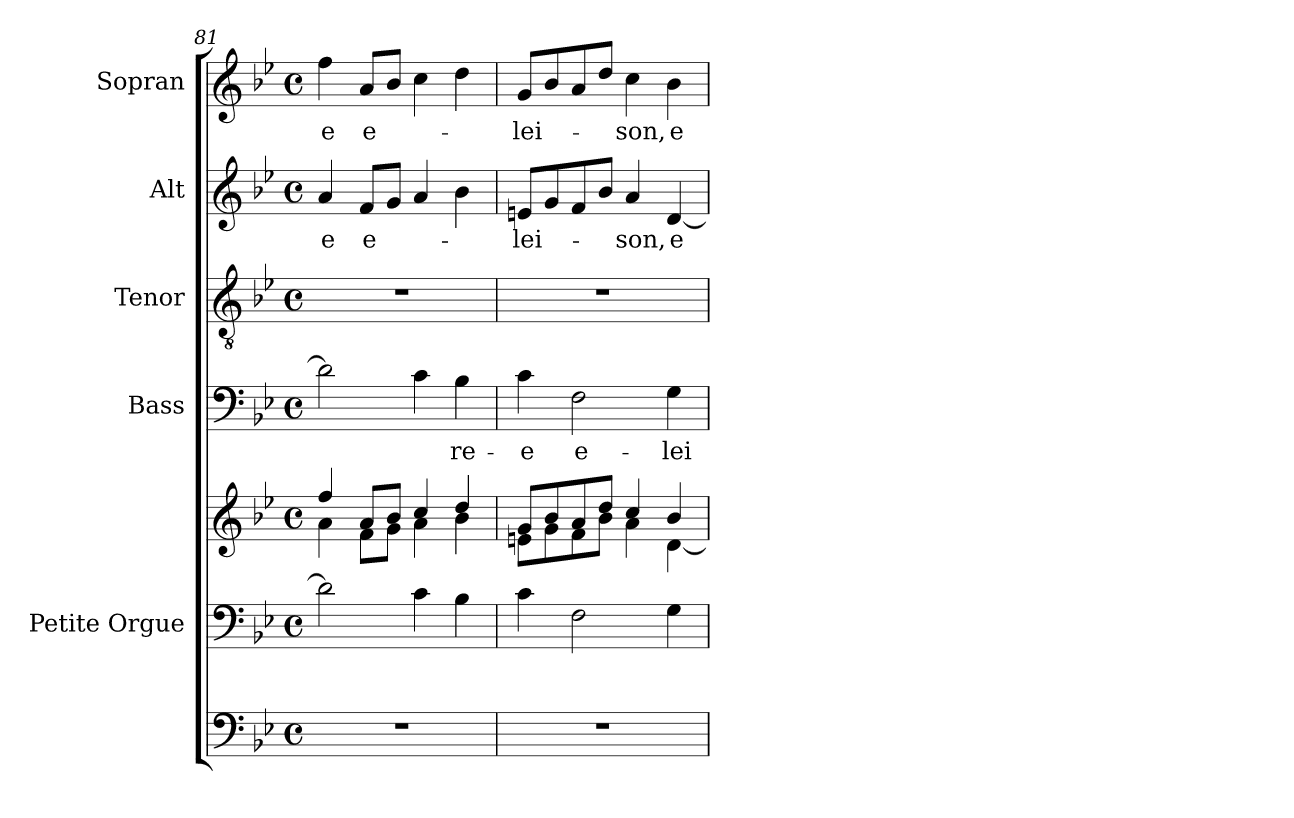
**kern	**kern	**kern	**kern	**text	**kern	**kern	**text	**kern	**text
*part6	*part5	*part5	*part4	*part4	*part3	*part2	*part2	*part1	*part1
*staff7	*staff6	*staff5	*staff4	*staff4	*staff3	*staff2	*staff2	*staff1	*staff1
*	*I"Petite Orgue	*	*I"Bass	*	*I"Tenor	*I"Alt	*	*I"Sopran	*
*	*I'Org. 1	*	*I'B.	*	*I'T.	*I'A.	*	*I'S.	*
*clefF4	*clefF4	*clefG2	*clefF4	*	*clefGv2	*clefG2	*	*clefG2	*
*k[b-e-]	*k[b-e-]	*k[b-e-]	*k[b-e-]	*	*k[b-e-]	*k[b-e-]	*	*k[b-e-]	*
*B-:	*B-:	*B-:	*B-:	*	*B-:	*B-:	*	*B-:	*
*M4/4	*M4/4	*M4/4	*M4/4	*	*M4/4	*M4/4	*	*M4/4	*
*met(c)	*met(c)	*met(c)	*met(c)	*	*met(c)	*met(c)	*	*met(c)	*
=81	=81	=81	=81	=81	=81	=81	=81	=81	=81
*	*	*^	*	*	*	*	*	*	*
!	!	!	!	!	!	!	!	!LO:LY:b	!	!LO:LY:b
1r	2d\]	4ff/	4a\	2d\]	.	1r	4a/	-e	4ff\	-e
!	!	!	!	!	!	!	!	!LO:LY:b	!	!LO:LY:b
.	.	8a/L	8f\L	.	.	.	8f/L	e-	8a/L	e-
.	.	8b-/J	8g\J	.	.	.	8g/J	.	8b-/J	.
.	4c\	4cc/	4a\	4c\	.	.	4a/	.	4cc\	.
!	!	!	!	!	!LO:LY:b	!	!	!	!	!
.	4B-\	4dd/	4b-\	4B-\	-re-	.	4b-\	.	4dd\	.
=82	=82	=82	=82	=82	=82	=82	=82	=82	=82	=82
!	!	!	!	!	!LO:LY:b	!	!	!LO:LY:b	!	!LO:LY:b
1r	4c\	8g/L	8en\L	4c\	-e	1r	8en/L	-lei-	8g/L	-lei-
.	.	8b-/	8g\	.	.	.	8g/	.	8b-/	.
!	!	!	!	!	!LO:LY:b	!	!	!	!	!
.	2F\	8a/	8f\	2F\	e-	.	8f/	.	8a/	.
.	.	8dd/J	8b-\J	.	.	.	8b-/J	.	8dd/J	.
!	!	!	!	!	!	!	!	!LO:LY:b	!	!LO:LY:b
.	.	4cc/	4a\	.	.	.	4a/	-son,	4cc\	-son,
!	!	!	!	!	!LO:LY:b	!	!	!LO:LY:b	!	!LO:LY:b
.	4G\	4b-/	[<4d\	4G\	-lei-	.	[4d/	e-	4b-\	e-
*	*	*v	*v	*	*	*	*	*	*	*
=	=	=	=	=	=	=	=	=	=
*-	*-	*-	*-	*-	*-	*-	*-	*-	*-
